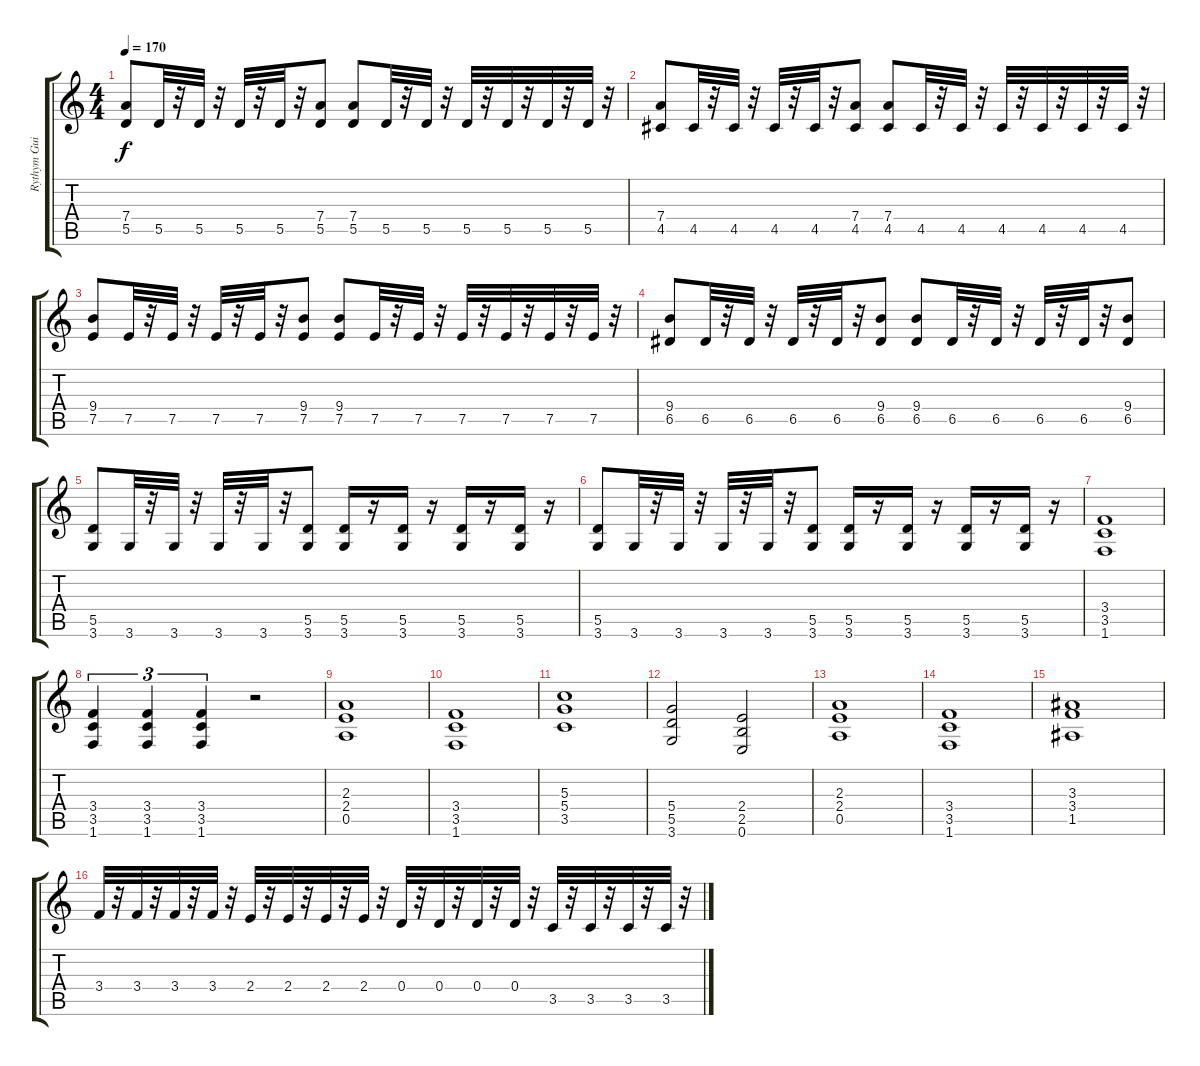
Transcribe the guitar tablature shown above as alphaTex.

\track ("Rythym Guitar" "Rythym Gui") {instrument distortionguitar}
\staff {score tabs}
\tuning (E4 B3 G3 D3 A2 E2) {hide}
\ts (4 4)
\tempo 170
\clef g2
\ks c
(7.4 5.5).8{dy f} 5.5.32 r.32 5.5.32 r.32 5.5.32 r.32 5.5.32 r.32 (7.4 5.5).8 (7.4 5.5).8 5.5.32 r.32 5.5.32 r.32 5.5.32 r.32 5.5.32 r.32 5.5.32 r.32 5.5.32 r.32 |
(7.4 4.5).8 4.5.32 r.32 4.5.32 r.32 4.5.32 r.32 4.5.32 r.32 (7.4 4.5).8 (7.4 4.5).8 4.5.32 r.32 4.5.32 r.32 4.5.32 r.32 4.5.32 r.32 4.5.32 r.32 4.5.32 r.32 |
(9.4 7.5).8 7.5.32 r.32 7.5.32 r.32 7.5.32 r.32 7.5.32 r.32 (9.4 7.5).8 (9.4 7.5).8 7.5.32 r.32 7.5.32 r.32 7.5.32 r.32 7.5.32 r.32 7.5.32 r.32 7.5.32 r.32 |
(9.4 6.5).8 6.5.32 r.32 6.5.32 r.32 6.5.32 r.32 6.5.32 r.32 (9.4 6.5).8 (9.4 6.5).8 6.5.32 r.32 6.5.32 r.32 6.5.32 r.32 6.5.32 r.32 (9.4 6.5).8 |
(5.5 3.6).8 3.6.32 r.32 3.6.32 r.32 3.6.32 r.32 3.6.32 r.32 (5.5 3.6).8 (5.5 3.6).16 r.16 (5.5 3.6).16 r.16 (5.5 3.6).16 r.16 (5.5 3.6).16 r.16 |
(5.5 3.6).8 3.6.32 r.32 3.6.32 r.32 3.6.32 r.32 3.6.32 r.32 (5.5 3.6).8 (5.5 3.6).16 r.16 (5.5 3.6).16 r.16 (5.5 3.6).16 r.16 (5.5 3.6).16 r.16 |
(3.4 3.5 1.6).1 |
(3.4 3.5 1.6).4{tu (3 2)} (3.4 3.5 1.6).4{tu (3 2)} (3.4 3.5 1.6).4{tu (3 2)} r.2 |
(2.3 2.4 0.5).1 |
(3.4 3.5 1.6).1 |
(5.3 5.4 3.5).1 |
(5.4 5.5 3.6).2 (2.4 2.5 0.6).2 |
(2.3 2.4 0.5).1 |
(3.4 3.5 1.6).1 |
(3.3 3.4 1.5).1 |
3.4.32 r.32 3.4.32 r.32 3.4.32 r.32 3.4.32 r.32 2.4.32 r.32 2.4.32 r.32 2.4.32 r.32 2.4.32 r.32 0.4.32 r.32 0.4.32 r.32 0.4.32 r.32 0.4.32 r.32 3.5.32 r.32 3.5.32 r.32 3.5.32 r.32 3.5.32 r.32
